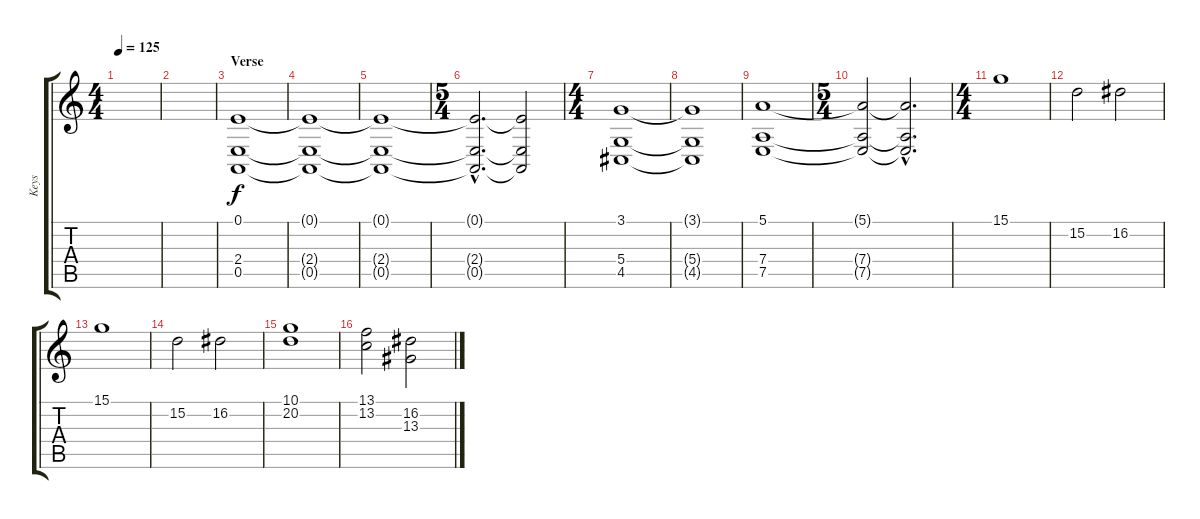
\track ("Keys" "Keys") {instrument stringensemble1}
\staff {score tabs}
\tuning (E4 B3 G3 D3 A2 E2) {hide}
\ts (4 4)
\tempo 125
\clef g2
\ks c
|
|
\section ("" "Verse")
(0.1 2.4 0.5).1{volume 10 instrument stringensemble1} |
(0.1{t} 2.4{t} 0.5{t}).1 |
(0.1{t} 2.4{t} 0.5{t}).1 |
\ts (5 4)
(0.1{hac t} 2.4{hac t} 0.5{hac t}).2{d} (0.1{t} 2.4{t} 0.5{t}).2 |
\ts (4 4)
(3.1 5.4 4.5).1 |
(3.1{t} 5.4{t} 4.5{t}).1 |
(5.1 7.4 7.5).1 |
\ts (5 4)
(5.1{t} 7.4{t} 7.5{t}).2 (5.1{hac t} 7.4{hac t} 7.5{hac t}).2{d} |
\ts (4 4)
15.1.1{volume 12 balance 12} |
15.2.2 16.2.2 |
15.1.1 |
15.2.2 16.2.2 |
(10.1 20.2).1{volume 10 balance 8} |
(13.1 13.2).2 (16.2 13.3).2
